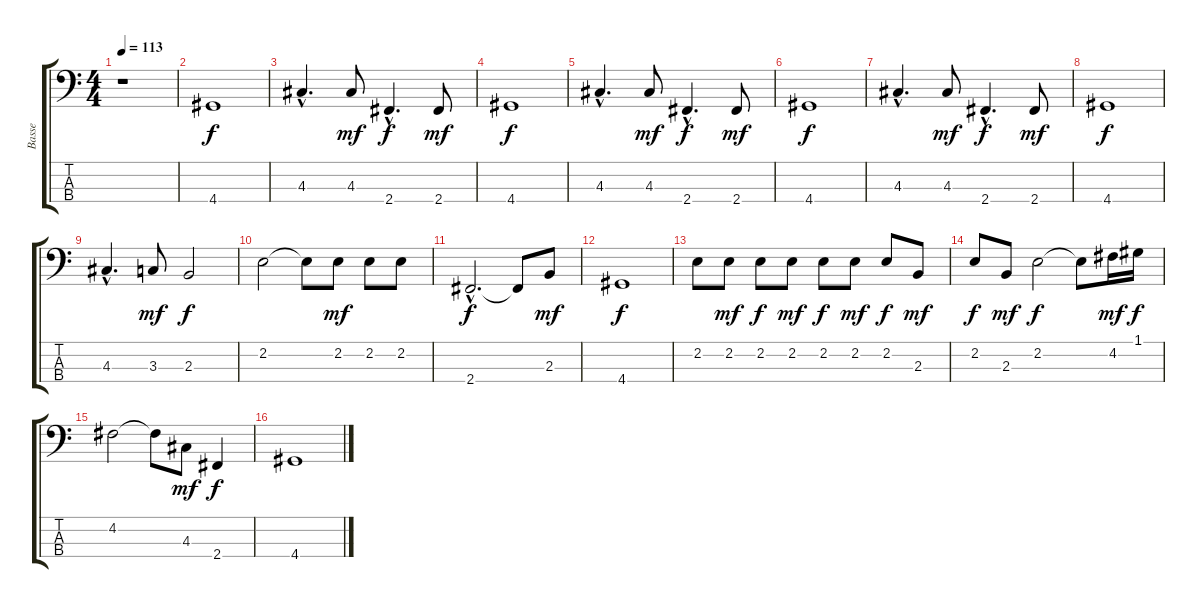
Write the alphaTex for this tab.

\track ("Basse" "Basse") {instrument electricbassfinger}
\staff {score tabs}
\tuning (G2 D2 A1 E1) {hide}
\ts (4 4)
\tempo 113
\clef f4
\ks c
r.1{dy f} |
4.4.1 |
4.3{hac}.4{d} 4.3.8{dy mf} 2.4{hac}.4{d dy f} 2.4.8{dy mf} |
4.4.1{dy f} |
4.3{hac}.4{d} 4.3.8{dy mf} 2.4{hac}.4{d dy f} 2.4.8{dy mf} |
4.4.1{dy f} |
4.3{hac}.4{d} 4.3.8{dy mf} 2.4{hac}.4{d dy f} 2.4.8{dy mf} |
4.4.1{dy f} |
4.3{hac}.4{d} 3.3.8{dy mf} 2.3.2{dy f} |
2.2.2 2.2{t}.8 2.2.8{dy mf} 2.2.8 2.2.8 |
2.4{hac}.2{d dy f} 2.4{t}.8 2.3.8{dy mf} |
4.4.1{dy f} |
2.2.8 2.2.8{dy mf} 2.2.8{dy f} 2.2.8{dy mf} 2.2.8{dy f} 2.2.8{dy mf} 2.2.8{dy f} 2.3.8{dy mf} |
2.2.8{dy f} 2.3.8{dy mf} 2.2.2{dy f} 2.2{t}.8 4.2.16{dy mf} 1.1.16{dy f} |
4.2.2 4.2{t}.8 4.3.8{dy mf} 2.4.4{dy f} |
4.4.1
